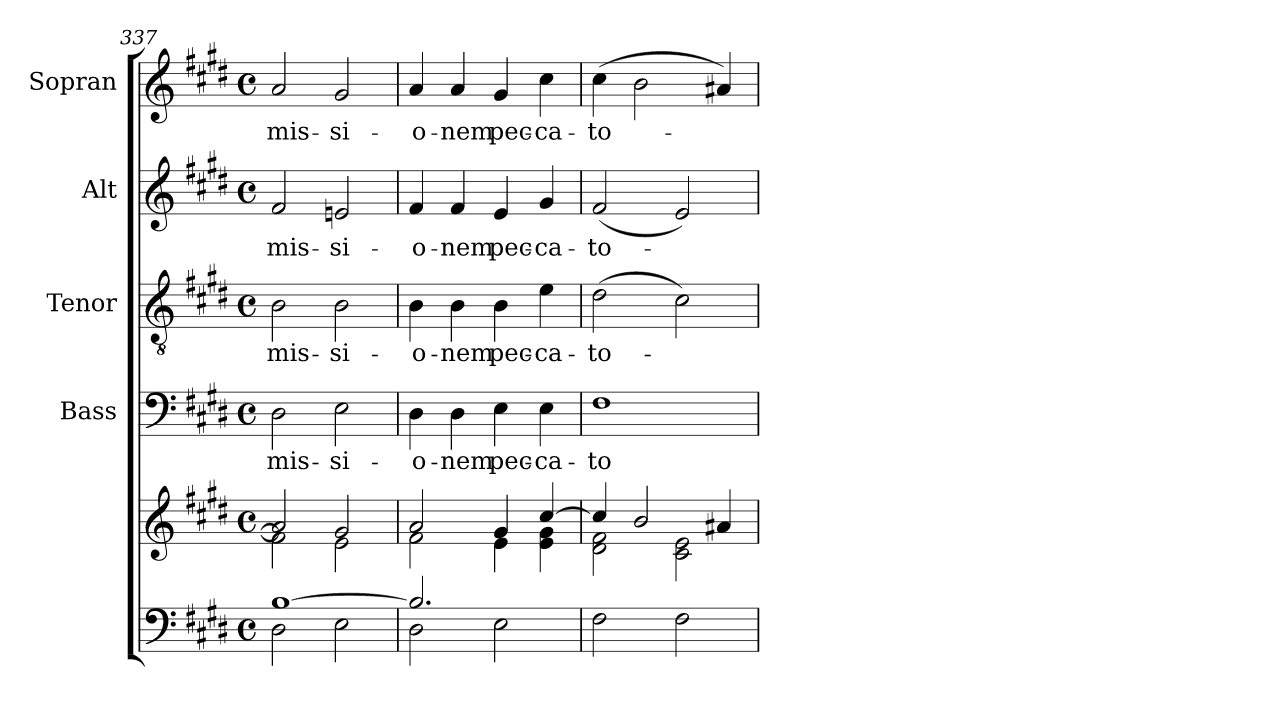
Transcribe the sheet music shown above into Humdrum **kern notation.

**kern	**kern	**kern	**text	**kern	**text	**kern	**text	**kern	**text
*part5	*part5	*part4	*part4	*part3	*part3	*part2	*part2	*part1	*part1
*staff6	*staff5	*staff4	*staff4	*staff3	*staff3	*staff2	*staff2	*staff1	*staff1
*	*	*I"Bass	*	*I"Tenor	*	*I"Alt	*	*I"Sopran	*
*	*	*I'B.	*	*I'T.	*	*I'A.	*	*I'S.	*
*clefF4	*clefG2	*clefF4	*	*clefGv2	*	*clefG2	*	*clefG2	*
*k[f#c#g#d#]	*k[f#c#g#d#]	*k[f#c#g#d#]	*	*k[f#c#g#d#]	*	*k[f#c#g#d#]	*	*k[f#c#g#d#]	*
*E:	*E:	*E:	*	*E:	*	*E:	*	*E:	*
*M4/4	*M4/4	*M4/4	*	*M4/4	*	*M4/4	*	*M4/4	*
*met(c)	*met(c)	*met(c)	*	*met(c)	*	*met(c)	*	*met(c)	*
=337	=337	=337	=337	=337	=337	=337	=337	=337	=337
*^	*^	*	*	*	*	*	*	*	*
!	!	!	!	!	!LO:LY:b	!	!LO:LY:b	!	!LO:LY:b	!	!LO:LY:b
[>1B	2D#\	2a/]	2f#\]	2D#\	-mis-	2B\	-mis-	2f#/	-mis-	2a/	-mis-
!	!	!	!	!	!LO:LY:b	!	!LO:LY:b	!	!LO:LY:b	!	!LO:LY:b
.	2E\	2g#/	2e\	2E\	-si-	2B\	-si-	2en/	-si-	2g#/	-si-
=338	=338	=338	=338	=338	=338	=338	=338	=338	=338	=338	=338
!	!	!	!	!	!LO:LY:b	!	!LO:LY:b	!	!LO:LY:b	!	!LO:LY:b
2.B/]	2D#\	2a/	2f#\	4D#\	-o-	4B\	-o-	4f#/	-o-	4a/	-o-
!	!	!	!	!	!LO:LY:b	!	!LO:LY:b	!	!LO:LY:b	!	!LO:LY:b
.	.	.	.	4D#\	-nem	4B\	-nem	4f#/	-nem	4a/	-nem
!	!	!	!	!	!LO:LY:b	!	!LO:LY:b	!	!LO:LY:b	!	!LO:LY:b
.	2E\	4g#/	4e\	4E\	pec-	4B\	pec-	4e/	pec-	4g#/	pec-
!	!	!	!	!	!LO:LY:b	!	!LO:LY:b	!	!LO:LY:b	!	!LO:LY:b
4ryy	.	[>4cc#/	4e\ 4g#\	4E\	-ca-	4e\	-ca-	4g#/	-ca-	4cc#\	-ca-
*v	*v	*	*	*	*	*	*	*	*	*	*
=339	=339	=339	=339	=339	=339	=339	=339	=339	=339	=339
!	!	!	!	!LO:LY:b	!	!LO:LY:b	!	!LO:LY:b	!	!LO:LY:b
2F#\	4cc#/]	2d#\ 2f#\	1F#	-to-	(>2d#\	-to-	(<2f#/	-to-	(>4cc#\	-to-
.	2b/	.	.	.	.	.	.	.	2b\	.
2F#\	.	2c#\ 2e\	.	.	2c#\)	.	2e/)	.	.	.
.	4a#X/	.	.	.	.	.	.	.	4a#X/)	.
*	*v	*v	*	*	*	*	*	*	*	*
=	=	=	=	=	=	=	=	=	=
*-	*-	*-	*-	*-	*-	*-	*-	*-	*-
